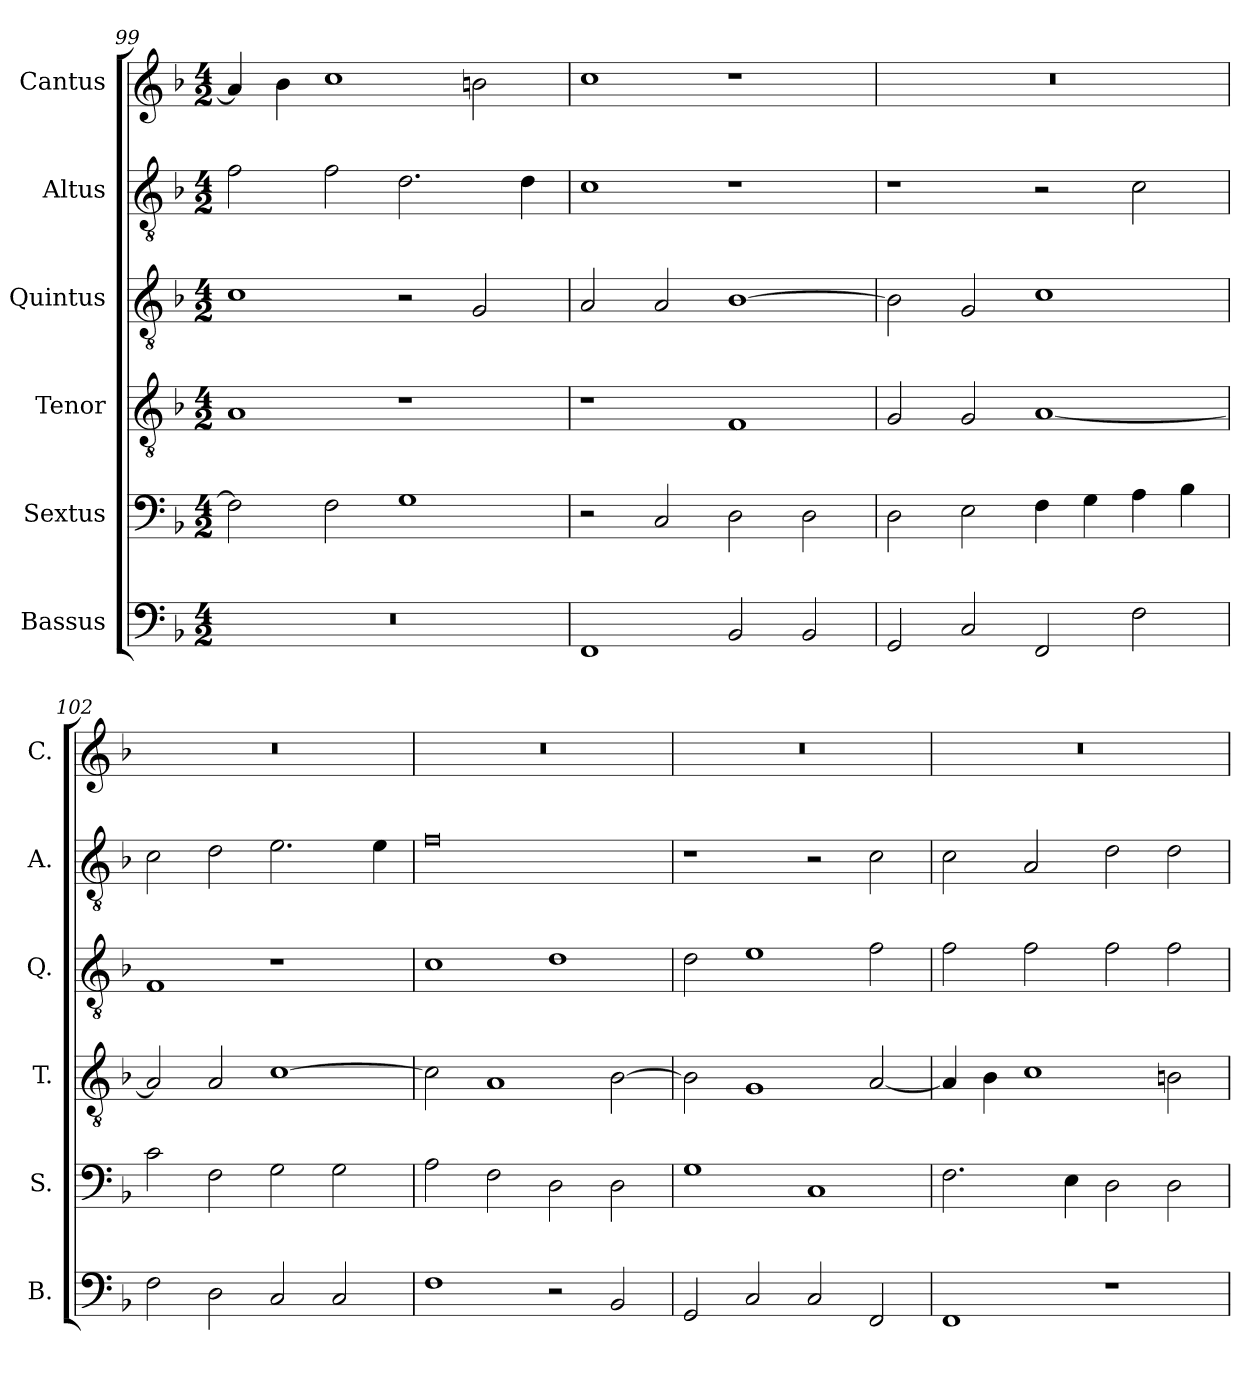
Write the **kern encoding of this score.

**kern	**kern	**kern	**kern	**kern	**kern
*part6	*part5	*part4	*part3	*part2	*part1
*staff6	*staff5	*staff4	*staff3	*staff2	*staff1
*I"Bassus	*I"Sextus	*I"Tenor	*I"Quintus	*I"Altus	*I"Cantus
*I'B.	*I'S.	*I'T.	*I'Q.	*I'A.	*I'C.
*clefF4	*clefF4	*clefGv2	*clefGv2	*clefGv2	*clefG2
*k[b-]	*k[b-]	*k[b-]	*k[b-]	*k[b-]	*k[b-]
*F:	*F:	*F:	*F:	*F:	*F:
*M4/2	*M4/2	*M4/2	*M4/2	*M4/2	*M4/2
=99	=99	=99	=99	=99	=99
0r	2F\]	1A	1c	2f\	4a/]
.	.	.	.	.	4b-\
.	2F\	.	.	2f\	1cc
.	1G	1r	2r	2.d\	.
.	.	.	2G/	.	2bn\
.	.	.	.	4d\	.
!!LO:LB:g=z
=100	=100	=100	=100	=100	=100
1FF	2r	1r	2A/	1c	1cc
.	2C/	.	2A/	.	.
2BB-/	2D\	1F	[1B-	1r	1r
2BB-/	2D\	.	.	.	.
=101	=101	=101	=101	=101	=101
2GG/	2D\	2G/	2B-\]	1r	0r
2C/	2E\	2G/	2G/	.	.
2FF/	4F\	[1A	1c	2r	.
.	4G\	.	.	.	.
2F\	4A\	.	.	2c\	.
.	4B-\	.	.	.	.
=102	=102	=102	=102	=102	=102
2F\	2c\	2A/]	1F	2c\	0r
2D\	2F\	2A/	.	2d\	.
2C/	2G\	[1c	1r	2.e\	.
2C/	2G\	.	.	.	.
.	.	.	.	4e\	.
=103	=103	=103	=103	=103	=103
1F	2A\	2c\]	1c	0f	0r
.	2F\	1A	.	.	.
2r	2D\	.	1d	.	.
2BB-/	2D\	[2B-\	.	.	.
=104	=104	=104	=104	=104	=104
2GG/	1G	2B-\]	2d\	1r	0r
2C/	.	1G	1e	.	.
2C/	1C	.	.	2r	.
2FF/	.	[2A/	2f\	2c\	.
=105	=105	=105	=105	=105	=105
1FF	2.F\	4A/]	2f\	2c\	0r
.	.	4B-\	.	.	.
.	.	1c	2f\	2A/	.
.	4E\	.	.	.	.
1r	2D\	.	2f\	2d\	.
.	2D\	2Bn\	2f\	2d\	.
=	=	=	=	=	=
*-	*-	*-	*-	*-	*-
